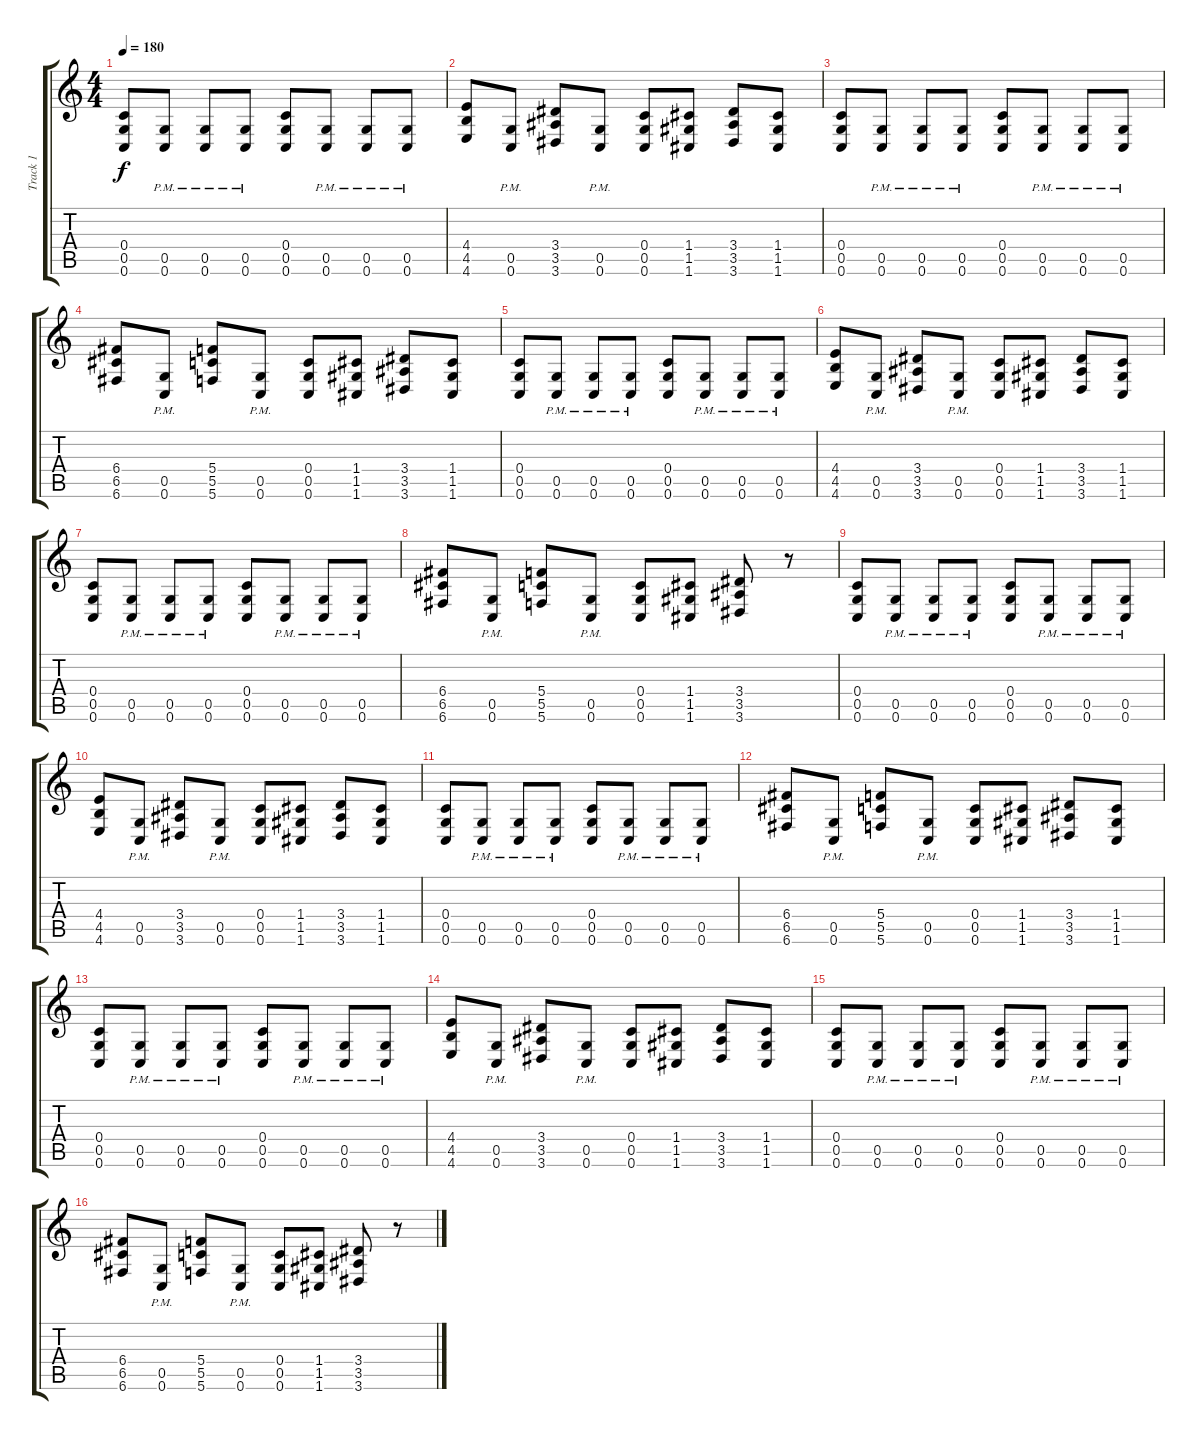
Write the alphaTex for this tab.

\track ("Track 1" "Track 1") {instrument distortionguitar}
\staff {score tabs}
\tuning (D4 A3 F3 C3 G2 C2) {hide}
\ts (4 4)
\tempo 180
\clef g2
\ks c
(0.4 0.5 0.6).8{dy f} (0.5{pm} 0.6{pm}).8 (0.5{pm} 0.6{pm}).8 (0.5{pm} 0.6{pm}).8 (0.4 0.5 0.6).8 (0.5{pm} 0.6{pm}).8 (0.5{pm} 0.6{pm}).8 (0.5{pm} 0.6{pm}).8 |
(4.4 4.5 4.6).8 (0.5{pm} 0.6{pm}).8 (3.4 3.5 3.6).8 (0.5{pm} 0.6{pm}).8 (0.4 0.5 0.6).8 (1.4 1.5 1.6).8 (3.4 3.5 3.6).8 (1.4 1.5 1.6).8 |
(0.4 0.5 0.6).8 (0.5{pm} 0.6{pm}).8 (0.5{pm} 0.6{pm}).8 (0.5{pm} 0.6{pm}).8 (0.4 0.5 0.6).8 (0.5{pm} 0.6{pm}).8 (0.5{pm} 0.6{pm}).8 (0.5{pm} 0.6{pm}).8 |
(6.4 6.5 6.6).8 (0.5{pm} 0.6{pm}).8 (5.4 5.5 5.6).8 (0.5{pm} 0.6{pm}).8 (0.4 0.5 0.6).8 (1.4 1.5 1.6).8 (3.4 3.5 3.6).8 (1.4 1.5 1.6).8 |
(0.4 0.5 0.6).8 (0.5{pm} 0.6{pm}).8 (0.5{pm} 0.6{pm}).8 (0.5{pm} 0.6{pm}).8 (0.4 0.5 0.6).8 (0.5{pm} 0.6{pm}).8 (0.5{pm} 0.6{pm}).8 (0.5{pm} 0.6{pm}).8 |
(4.4 4.5 4.6).8 (0.5{pm} 0.6{pm}).8 (3.4 3.5 3.6).8 (0.5{pm} 0.6{pm}).8 (0.4 0.5 0.6).8 (1.4 1.5 1.6).8 (3.4 3.5 3.6).8 (1.4 1.5 1.6).8 |
(0.4 0.5 0.6).8 (0.5{pm} 0.6{pm}).8 (0.5{pm} 0.6{pm}).8 (0.5{pm} 0.6{pm}).8 (0.4 0.5 0.6).8 (0.5{pm} 0.6{pm}).8 (0.5{pm} 0.6{pm}).8 (0.5{pm} 0.6{pm}).8 |
(6.4 6.5 6.6).8 (0.5{pm} 0.6{pm}).8 (5.4 5.5 5.6).8 (0.5{pm} 0.6{pm}).8 (0.4 0.5 0.6).8 (1.4 1.5 1.6).8 (3.4 3.5 3.6).8 r.8 |
(0.4 0.5 0.6).8 (0.5{pm} 0.6{pm}).8 (0.5{pm} 0.6{pm}).8 (0.5{pm} 0.6{pm}).8 (0.4 0.5 0.6).8 (0.5{pm} 0.6{pm}).8 (0.5{pm} 0.6{pm}).8 (0.5{pm} 0.6{pm}).8 |
(4.4 4.5 4.6).8 (0.5{pm} 0.6{pm}).8 (3.4 3.5 3.6).8 (0.5{pm} 0.6{pm}).8 (0.4 0.5 0.6).8 (1.4 1.5 1.6).8 (3.4 3.5 3.6).8 (1.4 1.5 1.6).8 |
(0.4 0.5 0.6).8 (0.5{pm} 0.6{pm}).8 (0.5{pm} 0.6{pm}).8 (0.5{pm} 0.6{pm}).8 (0.4 0.5 0.6).8 (0.5{pm} 0.6{pm}).8 (0.5{pm} 0.6{pm}).8 (0.5{pm} 0.6{pm}).8 |
(6.4 6.5 6.6).8 (0.5{pm} 0.6{pm}).8 (5.4 5.5 5.6).8 (0.5{pm} 0.6{pm}).8 (0.4 0.5 0.6).8 (1.4 1.5 1.6).8 (3.4 3.5 3.6).8 (1.4 1.5 1.6).8 |
(0.4 0.5 0.6).8 (0.5{pm} 0.6{pm}).8 (0.5{pm} 0.6{pm}).8 (0.5{pm} 0.6{pm}).8 (0.4 0.5 0.6).8 (0.5{pm} 0.6{pm}).8 (0.5{pm} 0.6{pm}).8 (0.5{pm} 0.6{pm}).8 |
(4.4 4.5 4.6).8 (0.5{pm} 0.6{pm}).8 (3.4 3.5 3.6).8 (0.5{pm} 0.6{pm}).8 (0.4 0.5 0.6).8 (1.4 1.5 1.6).8 (3.4 3.5 3.6).8 (1.4 1.5 1.6).8 |
(0.4 0.5 0.6).8 (0.5{pm} 0.6{pm}).8 (0.5{pm} 0.6{pm}).8 (0.5{pm} 0.6{pm}).8 (0.4 0.5 0.6).8 (0.5{pm} 0.6{pm}).8 (0.5{pm} 0.6{pm}).8 (0.5{pm} 0.6{pm}).8 |
(6.4 6.5 6.6).8 (0.5{pm} 0.6{pm}).8 (5.4 5.5 5.6).8 (0.5{pm} 0.6{pm}).8 (0.4 0.5 0.6).8 (1.4 1.5 1.6).8 (3.4 3.5 3.6).8 r.8
